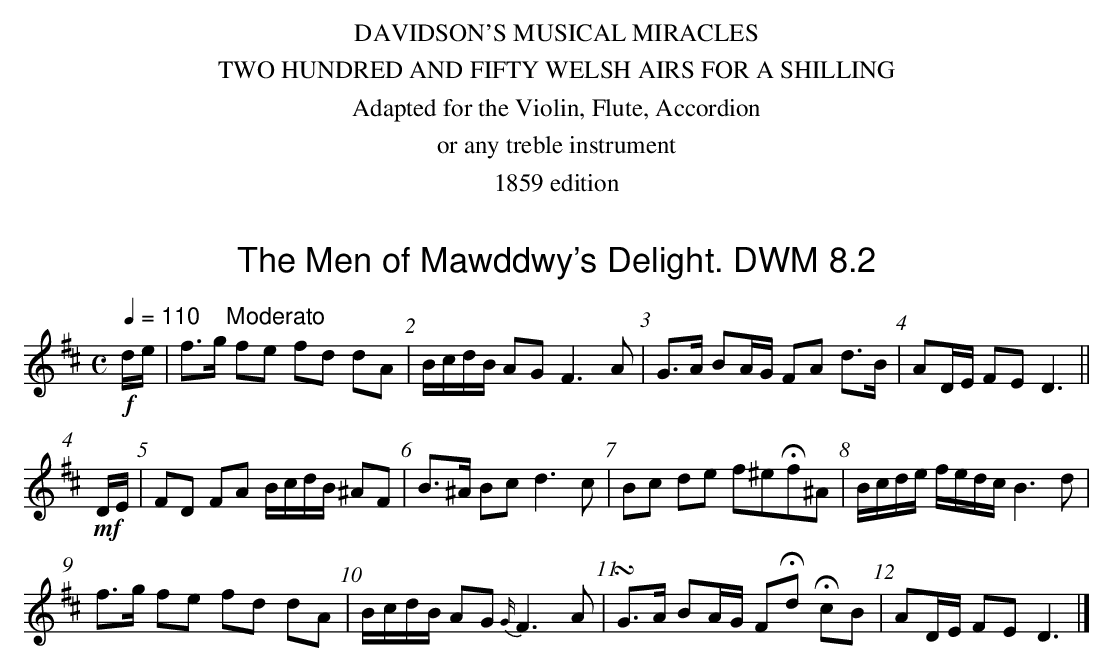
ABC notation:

X:1
T:Men of Mawddwy's Delight. DWM 8.2, The
M:C
L:1/8
Q:1/4=110 "    Moderato"
K:D
!f!d/e/|f>g fe fd dA|B/c/d/B/ AG F3A|G>A BA/G/ FA d>B|AD/E/ FE D3||
!mf!D/E/|FD FA B/c/d/B/ ^AF|B>^A Bc d3c|\\
Bc de f^eHf^A|B/c/d/e/ f/e/d/c/ B3d|
f>g fe fd dA|B/c/d/B/ AG {G/}F3A|!turn!G>A BA/G/ FHd HcB|AD/E/ FE D3|]
